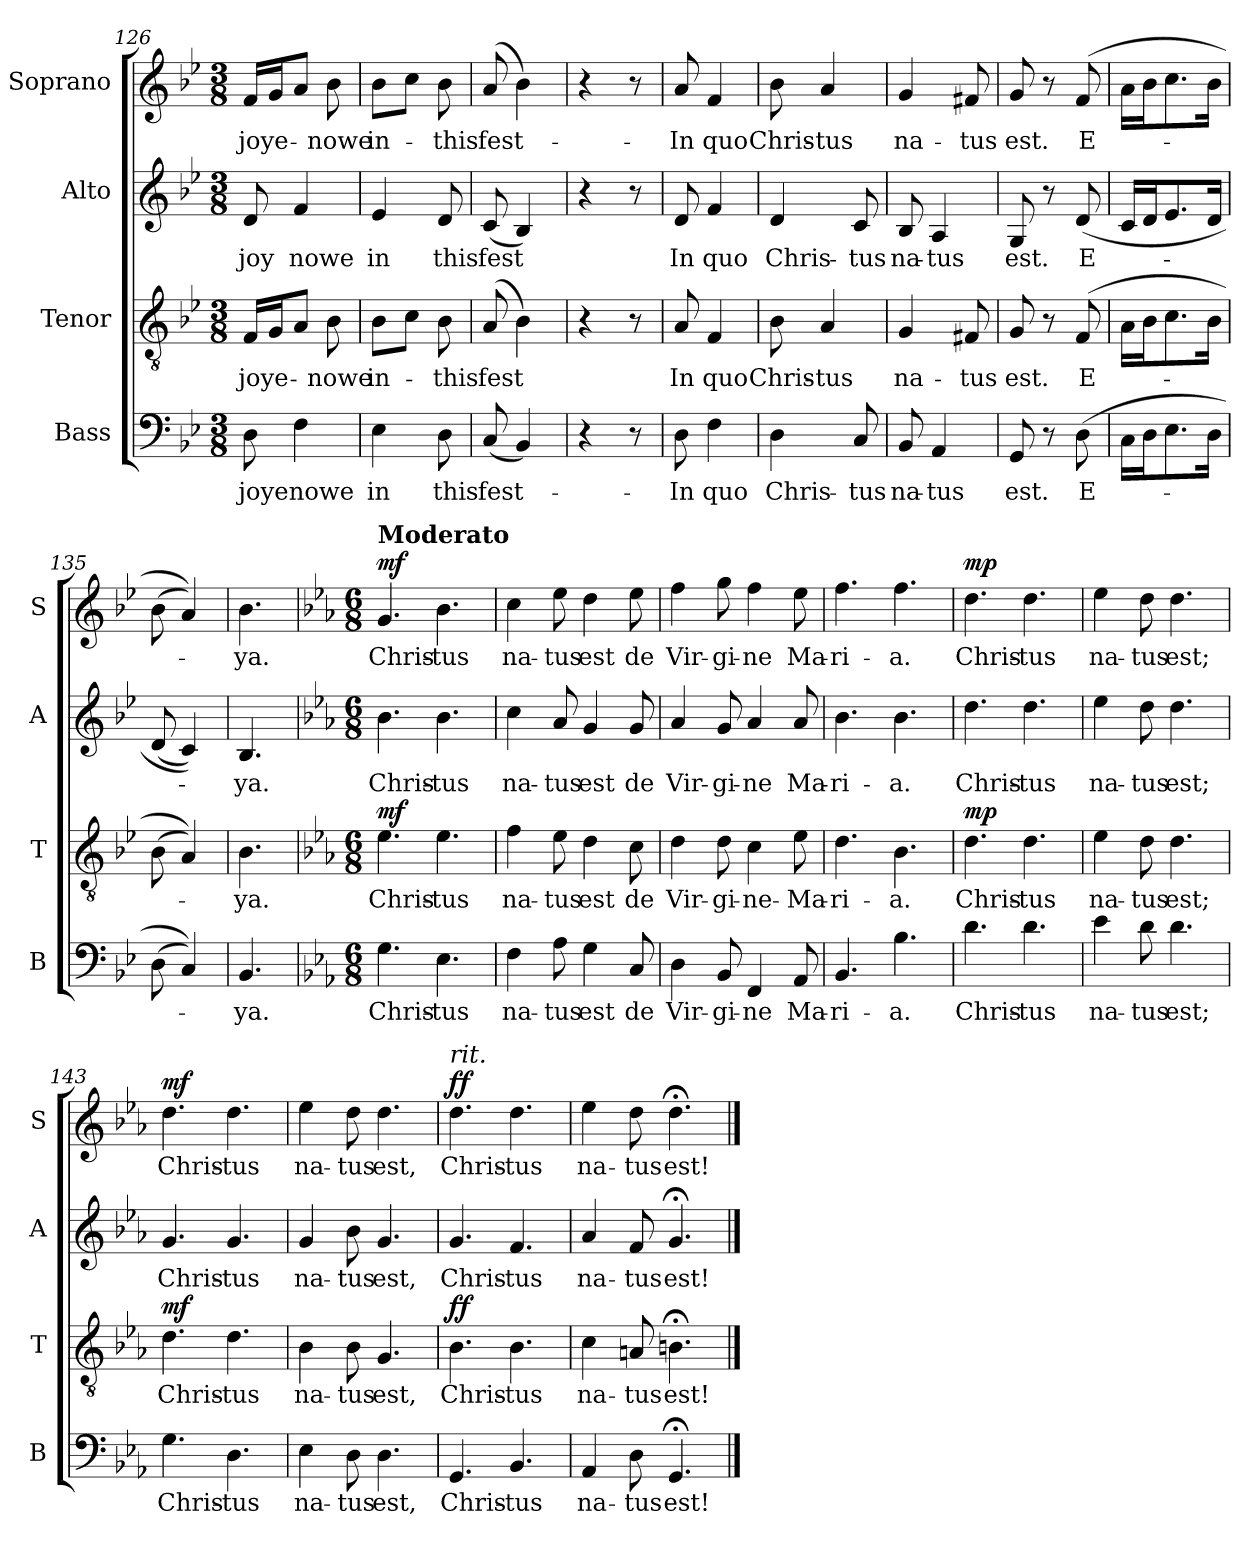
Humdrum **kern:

**kern	**text	**kern	**text	**dynam	**kern	**text	**kern	**text	**dynam
*part4	*part4	*part3	*part3	*part3	*part2	*part2	*part1	*part1	*part1
*staff4	*staff4	*staff3	*staff3	*staff3	*staff2	*staff2	*staff1	*staff1	*staff1
*I"Bass	*	*I"Tenor	*	*	*I"Alto	*	*I"Soprano	*	*
*I'B	*	*I'T	*	*	*I'A	*	*I'S	*	*
*clefF4	*	*clefGv2	*	*	*clefG2	*	*clefG2	*	*
*k[b-e-]	*	*k[b-e-]	*	*	*k[b-e-]	*	*k[b-e-]	*	*
*g:	*	*g:	*	*	*g:	*	*g:	*	*
*M3/8	*	*M3/8	*	*	*M3/8	*	*M3/8	*	*
=126	=126	=126	=126	=126	=126	=126	=126	=126	=126
!	!LO:LY:b	!	!LO:LY:b	!	!	!LO:LY:b	!	!LO:LY:b	!
8D\	joye	16F/LL	joye-	.	8d/	joy	16f/LL	joye-	.
.	.	16G/J	.	.	.	.	16g/J	.	.
!	!LO:LY:b	!	!	!	!	!LO:LY:b	!	!	!
4F\	nowe	8A/J	.	.	4f/	nowe	8a/J	.	.
!	!	!	!LO:LY:b	!	!	!	!	!LO:LY:b	!
.	.	8B-\	-nowe	.	.	.	8b-\	-nowe	.
!!LO:LB:g=z
=127	=127	=127	=127	=127	=127	=127	=127	=127	=127
!	!LO:LY:b	!	!LO:LY:b	!	!	!LO:LY:b	!	!LO:LY:b	!
4E-\	in	8B-\L	in-	.	4e-/	in	8b-\L	in-	.
.	.	8c\J	.	.	.	.	8cc\J	.	.
!	!LO:LY:b	!	!LO:LY:b	!	!	!LO:LY:b	!	!LO:LY:b	!
8D\	this	8B-\	-this	.	8d/	this	8b-\	-this	.
=128	=128	=128	=128	=128	=128	=128	=128	=128	=128
!	!LO:LY:b	!	!LO:LY:b	!	!	!LO:LY:b	!	!LO:LY:b	!
(<8C/	fest-	(8A/	fest	.	(<8c/	fest	(8a/	fest-	.
4BB-/)	.	4B-\)	.	.	4B-/)	.	4b-\)	.	.
=129	=129	=129	=129	=129	=129	=129	=129	=129	=129
4r	.	4r	.	.	4r	.	4r	.	.
8r	.	8r	.	.	8r	.	8r	.	.
=130	=130	=130	=130	=130	=130	=130	=130	=130	=130
!	!LO:LY:b	!	!LO:LY:b	!	!	!LO:LY:b	!	!LO:LY:b	!
8D\	-In	8A/	In	.	8d/	In	8a/	-In	.
!	!LO:LY:b	!	!LO:LY:b	!	!	!LO:LY:b	!	!LO:LY:b	!
4F\	quo	4F/	quo	.	4f/	quo	4f/	quo	.
=131	=131	=131	=131	=131	=131	=131	=131	=131	=131
!	!LO:LY:b	!	!LO:LY:b	!	!	!LO:LY:b	!	!LO:LY:b	!
4D\	Chris-	8B-\	Chris-	.	4d/	Chris-	8b-\	Chris-	.
!	!	!	!LO:LY:b	!	!	!	!	!LO:LY:b	!
.	.	4A/	-tus	.	.	.	4a/	-tus	.
!	!LO:LY:b	!	!	!	!	!LO:LY:b	!	!	!
8C/	-tus	.	.	.	8c/	-tus	.	.	.
=132	=132	=132	=132	=132	=132	=132	=132	=132	=132
!	!LO:LY:b	!	!LO:LY:b	!	!	!LO:LY:b	!	!LO:LY:b	!
8BB-/	na-	4G/	na-	.	8B-/	na-	4g/	na-	.
!	!LO:LY:b	!	!	!	!	!LO:LY:b	!	!	!
4AA/	-tus	.	.	.	4A/	-tus	.	.	.
!	!	!	!LO:LY:b	!	!	!	!	!LO:LY:b	!
.	.	8F#X/	-tus	.	.	.	8f#X/	-tus	.
!!LO:PB:g=z
=133	=133	=133	=133	=133	=133	=133	=133	=133	=133
!	!LO:LY:b	!	!LO:LY:b	!	!	!LO:LY:b	!	!LO:LY:b	!
8GG/	est.	8G/	est.	.	8G/	est.	8g/	est.	.
8r	.	8r	.	.	8r	.	8r	.	.
!	!LO:LY:b	!	!LO:LY:b	!	!	!LO:LY:b	!	!LO:LY:b	!
(>8D\	E-	(8F/	E-	.	(<8d/	E-	(8f/	E-	.
=134	=134	=134	=134	=134	=134	=134	=134	=134	=134
16C\LL	.	16A\LL	.	.	16c/LL	.	16a\LL	.	.
16D\J	.	16B-\J	.	.	16d/J	.	16b-\J	.	.
8.E-\	.	8.c\	.	.	8.e-/	.	8.cc\	.	.
16D\Jk	.	16B-\Jk	.	.	16d/Jk	.	16b-\Jk	.	.
=135	=135	=135	=135	=135	=135	=135	=135	=135	=135
(>8D\	.	(>8B-\	.	.	(<8d/	.	(>8b-\	.	.
4C/))	.	4A/))	.	.	4c/))	.	4a/))	.	.
=136	=136	=136	=136	=136	=136	=136	=136	=136	=136
!	!LO:LY:b	!	!LO:LY:b	!	!	!LO:LY:b	!	!LO:LY:b	!
4.BB-/	-ya.	4.B-\	-ya.	.	4.B-/	-ya.	4.b-\	-ya.	.
=137	=137	=137	=137	=137	=137	=137	=137	=137	=137
*k[b-e-a-]	*	*k[b-e-a-]	*	*	*k[b-e-a-]	*	*k[b-e-a-]	*	*
*E-:	*	*E-:	*	*	*E-:	*	*E-:	*	*
*M6/8	*	*M6/8	*	*	*M6/8	*	*M6/8	*	*
*	*	*	*	*	*	*	*MM105	*	*
!	!	!	!	!	!	!	!LO:TX:a:B:t=Moderato	!	!
!	!LO:LY:b	!	!LO:LY:b	!LO:DY:a	!	!LO:LY:b	!	!LO:LY:b	!LO:DY:a
4.G\	Chris-	4.e-\	Chris-	mf	4.b-\	Chris-	4.g/	Chris-	mf
!	!LO:LY:b	!	!LO:LY:b	!	!	!LO:LY:b	!	!LO:LY:b	!
4.E-\	-tus	4.e-\	-tus	.	4.b-\	-tus	4.b-\	-tus	.
=138	=138	=138	=138	=138	=138	=138	=138	=138	=138
!	!LO:LY:b	!	!LO:LY:b	!	!	!LO:LY:b	!	!LO:LY:b	!
4F\	na-	4f\	na-	.	4cc\	na-	4cc\	na-	.
!	!LO:LY:b	!	!LO:LY:b	!	!	!LO:LY:b	!	!LO:LY:b	!
8A-\	-tus	8e-\	-tus	.	8a-/	-tus	8ee-\	-tus	.
!	!LO:LY:b	!	!LO:LY:b	!	!	!LO:LY:b	!	!LO:LY:b	!
4G\	est	4d\	est	.	4g/	est	4dd\	est	.
!	!LO:LY:b	!	!LO:LY:b	!	!	!LO:LY:b	!	!LO:LY:b	!
8C/	de	8c\	de	.	8g/	de	8ee-\	de	.
!!LO:LB:g=z
=139	=139	=139	=139	=139	=139	=139	=139	=139	=139
!	!LO:LY:b	!	!LO:LY:b	!	!	!LO:LY:b	!	!LO:LY:b	!
4D\	Vir-	4d\	Vir-	.	4a-/	Vir-	4ff\	Vir-	.
!	!LO:LY:b	!	!LO:LY:b	!	!	!LO:LY:b	!	!LO:LY:b	!
8BB-/	-gi-	8d\	-gi-	.	8g/	-gi-	8gg\	-gi-	.
!	!LO:LY:b	!	!LO:LY:b	!	!	!LO:LY:b	!	!LO:LY:b	!
4FF/	-ne	4c\	-ne-	.	4a-/	-ne	4ff\	-ne	.
!	!LO:LY:b	!	!LO:LY:b	!	!	!LO:LY:b	!	!LO:LY:b	!
8AA-/	Ma-	8e-\	-Ma-	.	8a-/	Ma-	8ee-\	Ma-	.
=140	=140	=140	=140	=140	=140	=140	=140	=140	=140
!	!LO:LY:b	!	!LO:LY:b	!	!	!LO:LY:b	!	!LO:LY:b	!
4.BB-/	-ri-	4.d\	-ri-	.	4.b-\	-ri-	4.ff\	-ri-	.
!	!LO:LY:b	!	!LO:LY:b	!	!	!LO:LY:b	!	!LO:LY:b	!
4.B-\	-a.	4.B-\	-a.	.	4.b-\	-a.	4.ff\	-a.	.
=141	=141	=141	=141	=141	=141	=141	=141	=141	=141
!	!LO:LY:b	!	!LO:LY:b	!LO:DY:a	!	!LO:LY:b	!	!LO:LY:b	!LO:DY:a
4.d\	Chris-	4.d\	Chris-	mp	4.dd\	Chris-	4.dd\	Chris-	mp
!	!LO:LY:b	!	!LO:LY:b	!	!	!LO:LY:b	!	!LO:LY:b	!
4.d\	-tus	4.d\	-tus	.	4.dd\	-tus	4.dd\	-tus	.
=142	=142	=142	=142	=142	=142	=142	=142	=142	=142
!	!LO:LY:b	!	!LO:LY:b	!	!	!LO:LY:b	!	!LO:LY:b	!
4e-\	na-	4e-\	na-	.	4ee-\	na-	4ee-\	na-	.
!	!LO:LY:b	!	!LO:LY:b	!	!	!LO:LY:b	!	!LO:LY:b	!
8d\	-tus	8d\	-tus	.	8dd\	-tus	8dd\	-tus	.
!	!LO:LY:b	!	!LO:LY:b	!	!	!LO:LY:b	!	!LO:LY:b	!
4.d\	est;	4.d\	est;	.	4.dd\	est;	4.dd\	est;	.
=143	=143	=143	=143	=143	=143	=143	=143	=143	=143
!	!LO:LY:b	!	!LO:LY:b	!LO:DY:a	!	!LO:LY:b	!	!LO:LY:b	!LO:DY:a
4.G\	Chris-	4.d\	Chris-	mf	4.g/	Chris-	4.dd\	Chris-	mf
!	!LO:LY:b	!	!LO:LY:b	!	!	!LO:LY:b	!	!LO:LY:b	!
4.D\	-tus	4.d\	-tus	.	4.g/	-tus	4.dd\	-tus	.
=144	=144	=144	=144	=144	=144	=144	=144	=144	=144
!	!LO:LY:b	!	!LO:LY:b	!	!	!LO:LY:b	!	!LO:LY:b	!
4E-\	na-	4B-\	na-	.	4g/	na-	4ee-\	na-	.
!	!LO:LY:b	!	!LO:LY:b	!	!	!LO:LY:b	!	!LO:LY:b	!
8D\	-tus	8B-\	-tus	.	8b-\	-tus	8dd\	-tus	.
!	!LO:LY:b	!	!LO:LY:b	!	!	!LO:LY:b	!	!LO:LY:b	!
4.D\	est,	4.G/	est,	.	4.g/	est,	4.dd\	est,	.
!!LO:PB:g=z
=145	=145	=145	=145	=145	=145	=145	=145	=145	=145
!	!	!	!	!	!	!	!LO:TX:a:i:t=rit.	!	!
!	!LO:LY:b	!	!LO:LY:b	!LO:DY:a	!	!LO:LY:b	!	!LO:LY:b	!LO:DY:a
4.GG/	Chris-	4.B-\	Chris-	ff	4.g/	Chris-	4.dd\	Chris-	ff
!	!LO:LY:b	!	!LO:LY:b	!	!	!LO:LY:b	!	!LO:LY:b	!
4.BB-/	-tus	4.B-\	-tus	.	4.f/	-tus	4.dd\	-tus	.
=146	=146	=146	=146	=146	=146	=146	=146	=146	=146
!	!LO:LY:b	!	!LO:LY:b	!	!	!LO:LY:b	!	!LO:LY:b	!
4AA-/	na-	4c\	na-	.	4a-/	na-	4ee-\	na-	.
!	!LO:LY:b	!	!LO:LY:b	!	!	!LO:LY:b	!	!LO:LY:b	!
8D\	-tus	8An/	-tus	.	8f/	-tus	8dd\	-tus	.
!	!LO:LY:b	!	!LO:LY:b	!	!	!LO:LY:b	!	!LO:LY:b	!
4.GG;</	est!	4.Bn;<\	est!	.	4.g;</	est!	4.dd;<\	est!	.
==	==	==	==	==	==	==	==	==	==
*-	*-	*-	*-	*-	*-	*-	*-	*-	*-
